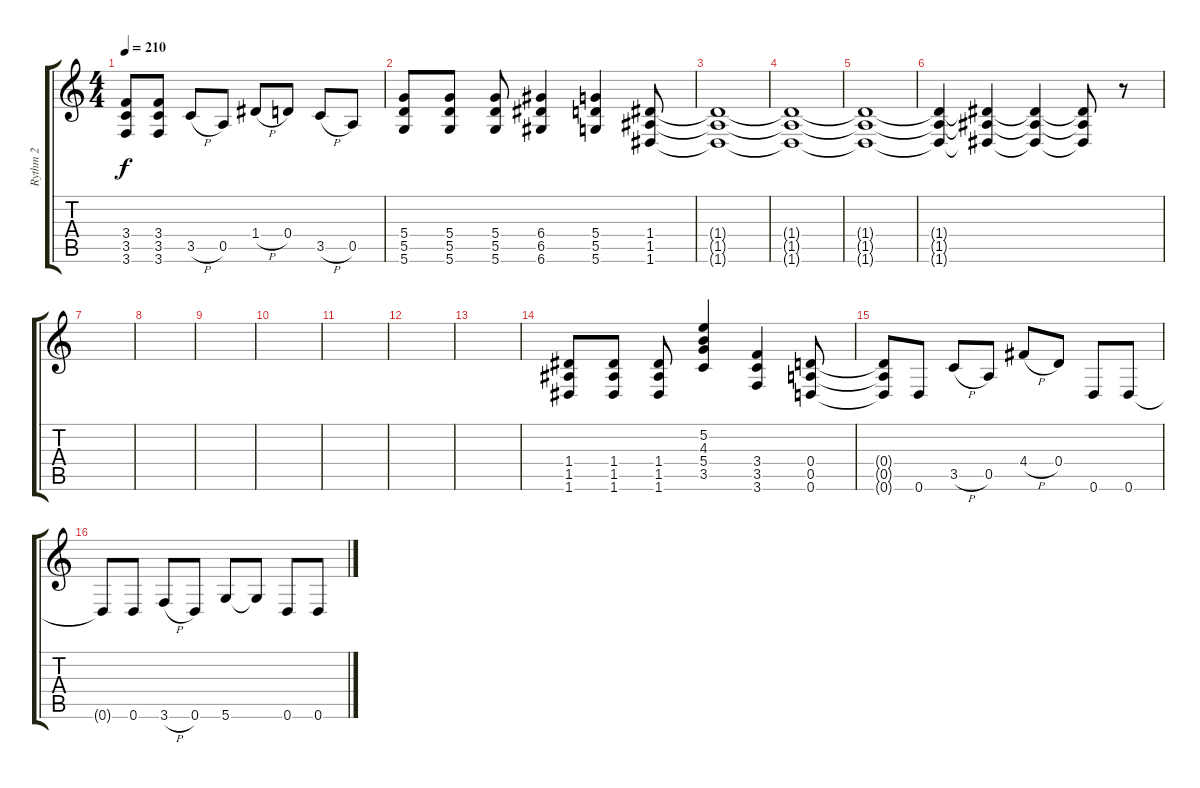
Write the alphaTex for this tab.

\track ("Rythm 2" "Rythm 2") {instrument distortionguitar}
\staff {score tabs}
\tuning (E4 B3 G3 D3 A2 D2) {hide}
\ts (4 4)
\tempo 210
\clef g2
\ks c
(3.4{t} 3.5{t} 3.6{t}).8{dy f} (3.4 3.5 3.6).8 3.5{h}.8 0.5.8 1.4{h}.8 0.4.8 3.5{h}.8 0.5.8 |
(5.4 5.5 5.6).8 (5.4 5.5 5.6).8 (5.4 5.5 5.6).8 (6.4 6.5 6.6).4 (5.4 5.5 5.6).4 (1.4 1.5 1.6).8 |
(1.4{t} 1.5{t} 1.6{t}).1 |
(1.4{t} 1.5{t} 1.6{t}).1 |
(1.4{t} 1.5{t} 1.6{t}).1 |
(1.4{t} 1.5{t} 1.6{t}).4 (1.4{t} 1.5{t} 1.6{t}).4 (1.4{t} 1.5{t} 1.6{t}).4 (1.4{t} 1.5{t} 1.6{t}).8 r.8 |
|
|
|
|
|
|
|
(1.4 1.5 1.6).8 (1.4 1.5 1.6).8 (1.4 1.5 1.6).8 (5.2 4.3 5.4 3.5).4 (3.4 3.5 3.6).4 (0.4 0.5 0.6).8 |
(0.4{t} 0.5{t} 0.6{t}).8 0.6.8 3.5{h}.8 0.5.8 4.4{h}.8 0.4.8 0.6.8 0.6.8 |
0.6{t}.8 0.6.8 3.6{h}.8 0.6.8 5.6.8 5.6{t}.8 0.6.8 0.6.8
